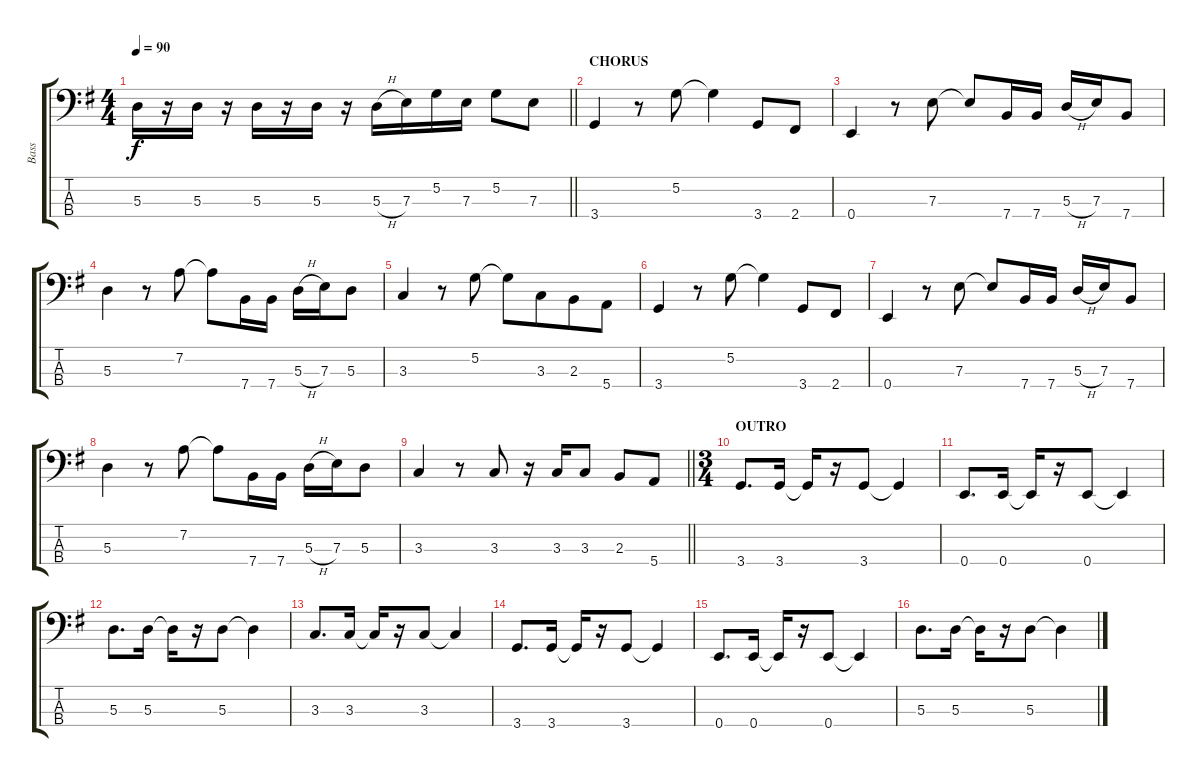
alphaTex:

\track ("Bass" "Bass") {instrument electricbassfinger}
\staff {score tabs}
\tuning (G2 D2 A1 E1) {hide}
\ts (4 4)
\tempo 90
\clef f4
\barLineRight lightlight
\ks g
5.3.16{dy f} r.16 5.3.16 r.16{beam merge} 5.3.16 r.16 5.3.16 r.16 5.3{h}.16 7.3.16 5.2.16 7.3.16 5.2.8 7.3.8 |
\section ("" "CHORUS")
3.4.4 r.8 5.2.8 5.2{t}.4 3.4.8 2.4.8 |
0.4.4 r.8 7.3.8 7.3{t}.8 7.4.16 7.4.16 5.3{h}.16 7.3.16 7.4.8 |
5.3.4 r.8 7.2.8 7.2{t}.8 7.4.16 7.4.16 5.3{h}.16 7.3.16 5.3.8 |
3.3.4 r.8 5.2.8 5.2{t}.8 3.3.8{beam merge} 2.3.8 5.4.8 |
3.4.4 r.8 5.2.8 5.2{t}.4 3.4.8 2.4.8 |
0.4.4 r.8 7.3.8 7.3{t}.8 7.4.16 7.4.16 5.3{h}.16 7.3.16 7.4.8 |
5.3.4 r.8 7.2.8 7.2{t}.8 7.4.16 7.4.16 5.3{h}.16 7.3.16 5.3.8 |
\barLineRight lightlight
3.3.4 r.8 3.3.8 r.16 3.3.16 3.3.8 2.3.8 5.4.8 |
\ts (3 4)
\section ("" "OUTRO")
3.4.8{d} 3.4.16 3.4{t}.16 r.16 3.4.8 3.4{t}.4 |
0.4.8{d} 0.4.16 0.4{t}.16 r.16 0.4.8 0.4{t}.4 |
5.3.8{d} 5.3.16 5.3{t}.16 r.16 5.3.8 5.3{t}.4 |
3.3.8{d} 3.3.16 3.3{t}.16 r.16 3.3.8 3.3{t}.4 |
3.4.8{d} 3.4.16 3.4{t}.16 r.16 3.4.8 3.4{t}.4 |
0.4.8{d} 0.4.16 0.4{t}.16 r.16 0.4.8 0.4{t}.4 |
5.3.8{d} 5.3.16 5.3{t}.16 r.16 5.3.8 5.3{t}.4
